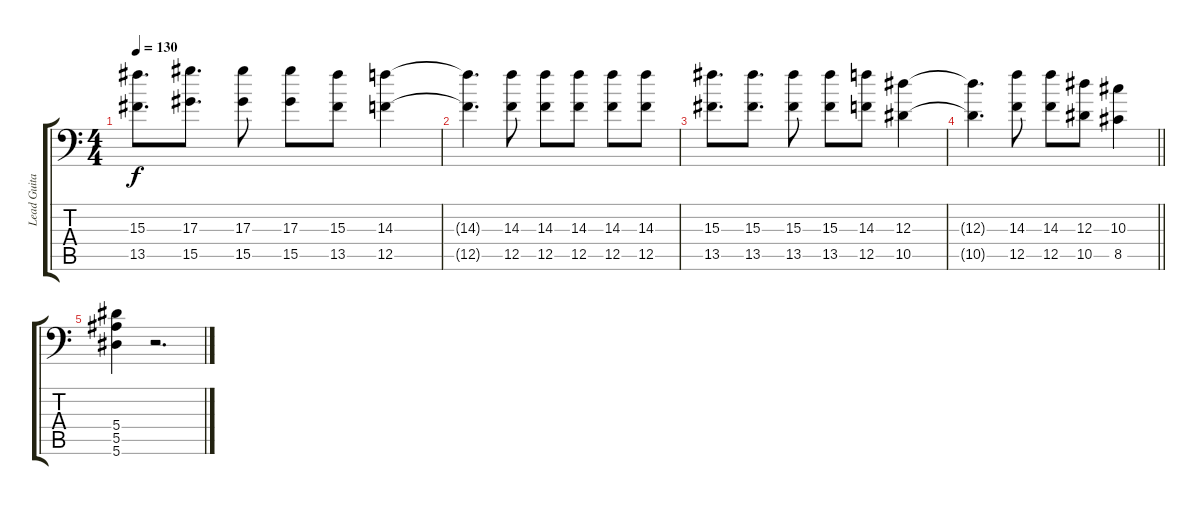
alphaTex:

\track ("Lead Guitar: Michael Bujaki" "Lead Guita") {instrument distortionguitar}
\staff {score tabs}
\tuning (C4 G3 Eb3 Bb2 F2 Bb1) {hide}
\ts (4 4)
\tempo 130
\clef f4
\ks c
(15.3 13.5).8{d dy f} (17.3 15.5).8{d} (17.3 15.5).8 (17.3 15.5).8 (15.3 13.5).8 (14.3 12.5).4 |
(14.3{t} 12.5{t}).4{d} (14.3 12.5).8 (14.3 12.5).8 (14.3 12.5).8 (14.3 12.5).8 (14.3 12.5).8 |
(15.3 13.5).8{d} (15.3 13.5).8{d} (15.3 13.5).8 (15.3 13.5).8 (14.3 12.5).8 (12.3 10.5).4 |
\barLineRight lightlight
(12.3{t} 10.5{t}).4{d} (14.3 12.5).8 (14.3 12.5).8 (12.3 10.5).8 (10.3 8.5).4 |
(5.4 5.5 5.6).4 r.2{d}
